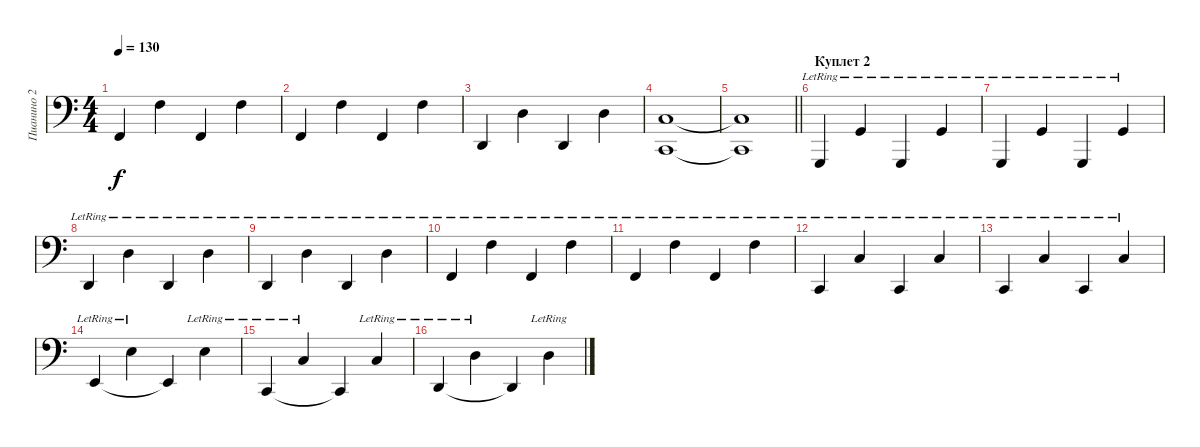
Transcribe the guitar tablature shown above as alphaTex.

\track ("Пианино 2" "Пианино 2") {instrument brightacousticpiano}
\staff {score}
\tuning (C3 C2 C1 C0) {hide}
\ts (4 4)
\tempo 130
\clef f4
\ks c
5.2.4{dy f} 5.1.4 5.2.4 5.1.4 |
5.2.4 5.1.4 5.2.4 5.1.4 |
2.2.4 2.1.4 2.2.4 2.1.4 |
(0.1 0.2).1 |
\barLineRight lightlight
(0.1{t} 0.2{t}).1 |
\section ("" "Куплет 2")
7.3{lr}.4 7.2{lr}.4 7.3{lr}.4 7.2{lr}.4 |
7.3{lr}.4 7.2{lr}.4 7.3{lr}.4 7.2{lr}.4 |
2.2{lr}.4 2.1{lr}.4 2.2{lr}.4 2.1{lr}.4 |
2.2{lr}.4 2.1{lr}.4 2.2{lr}.4 2.1{lr}.4 |
5.2{lr}.4 5.1{lr}.4 5.2{lr}.4 5.1{lr}.4 |
5.2{lr}.4 5.1{lr}.4 5.2{lr}.4 5.1{lr}.4 |
0.2{lr}.4 0.1{lr}.4 0.2{lr}.4 0.1{lr}.4 |
0.2{lr}.4 0.1{lr}.4 0.2{lr}.4 0.1{lr}.4 |
4.2{lr}.4 4.1{lr}.4 4.2{t}.4 4.1{lr}.4 |
0.2{lr}.4 0.1{lr}.4 0.2{t}.4 0.1{lr}.4 |
2.2{lr}.4 2.1{lr}.4 2.2{t}.4 2.1{lr}.4
